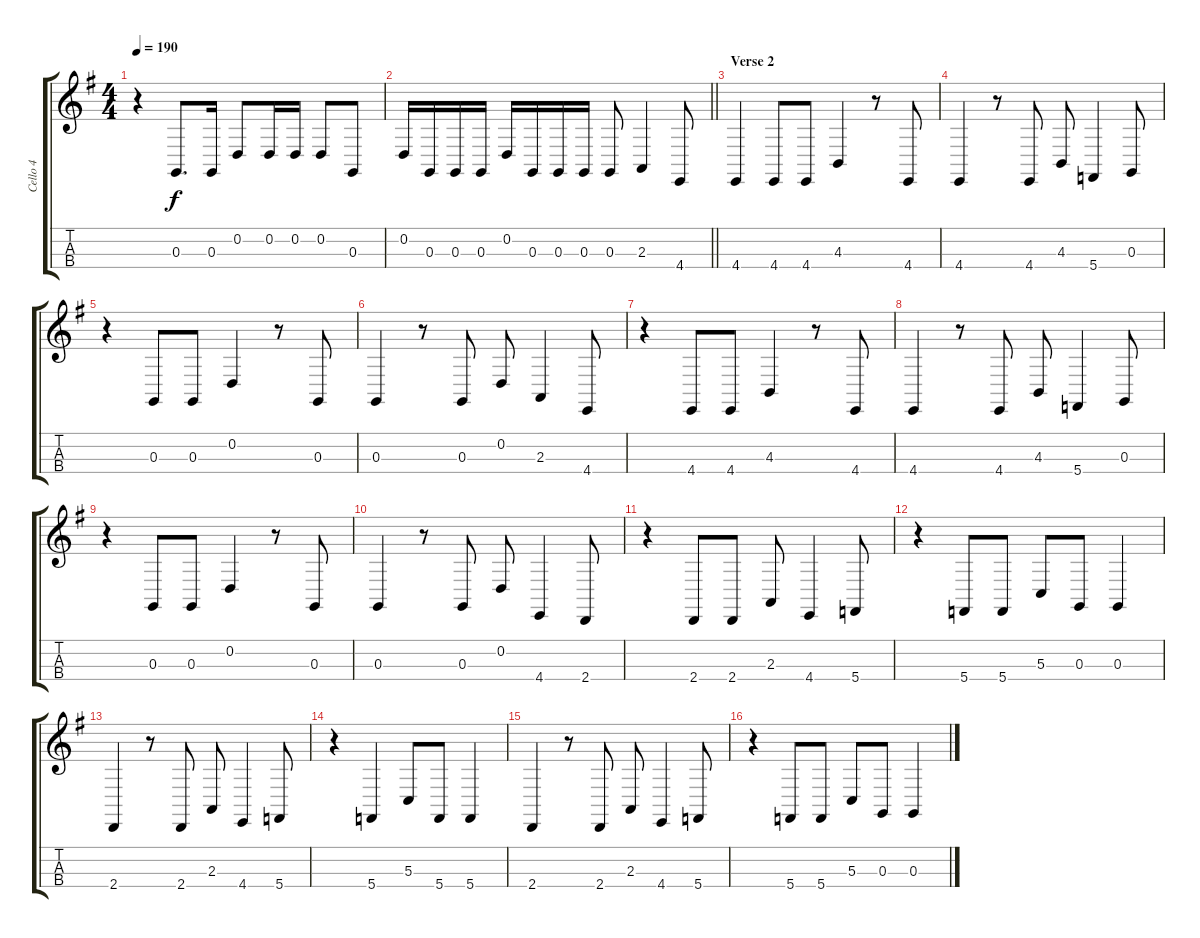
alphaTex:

\track ("Cello 4" "Cello 4") {instrument cello}
\staff {score tabs}
\tuning (A3 D3 G2 C2) {hide}
\ts (4 4)
\tempo 190
\clef g2
\ks g
r.4{dy f} 0.3.8{d} 0.3.16 0.2.8 0.2.16 0.2.16 0.2.8 0.3.8 |
\barLineRight lightlight
0.2.16 0.3.16 0.3.16 0.3.16 0.2.16 0.3.16 0.3.16 0.3.16 0.3.8 2.3.4 4.4.8 |
\section ("" "Verse 2")
4.4.4 4.4.8 4.4.8 4.3.4 r.8 4.4.8 |
4.4.4 r.8 4.4.8 4.3.8 5.4.4 0.3.8 |
r.4 0.3.8 0.3.8 0.2.4 r.8 0.3.8 |
0.3.4 r.8 0.3.8 0.2.8 2.3.4 4.4.8 |
r.4 4.4.8 4.4.8 4.3.4 r.8 4.4.8 |
4.4.4 r.8 4.4.8 4.3.8 5.4.4 0.3.8 |
r.4 0.3.8 0.3.8 0.2.4 r.8 0.3.8 |
0.3.4 r.8 0.3.8 0.2.8 4.4.4 2.4.8 |
r.4 2.4.8 2.4.8 2.3.8 4.4.4 5.4.8 |
r.4 5.4.8 5.4.8 5.3.8 0.3.8 0.3.4 |
2.4.4 r.8 2.4.8 2.3.8 4.4.4 5.4.8 |
r.4 5.4.4 5.3.8 5.4.8 5.4.4 |
2.4.4 r.8 2.4.8 2.3.8 4.4.4 5.4.8 |
r.4 5.4.8 5.4.8 5.3.8 0.3.8 0.3.4
